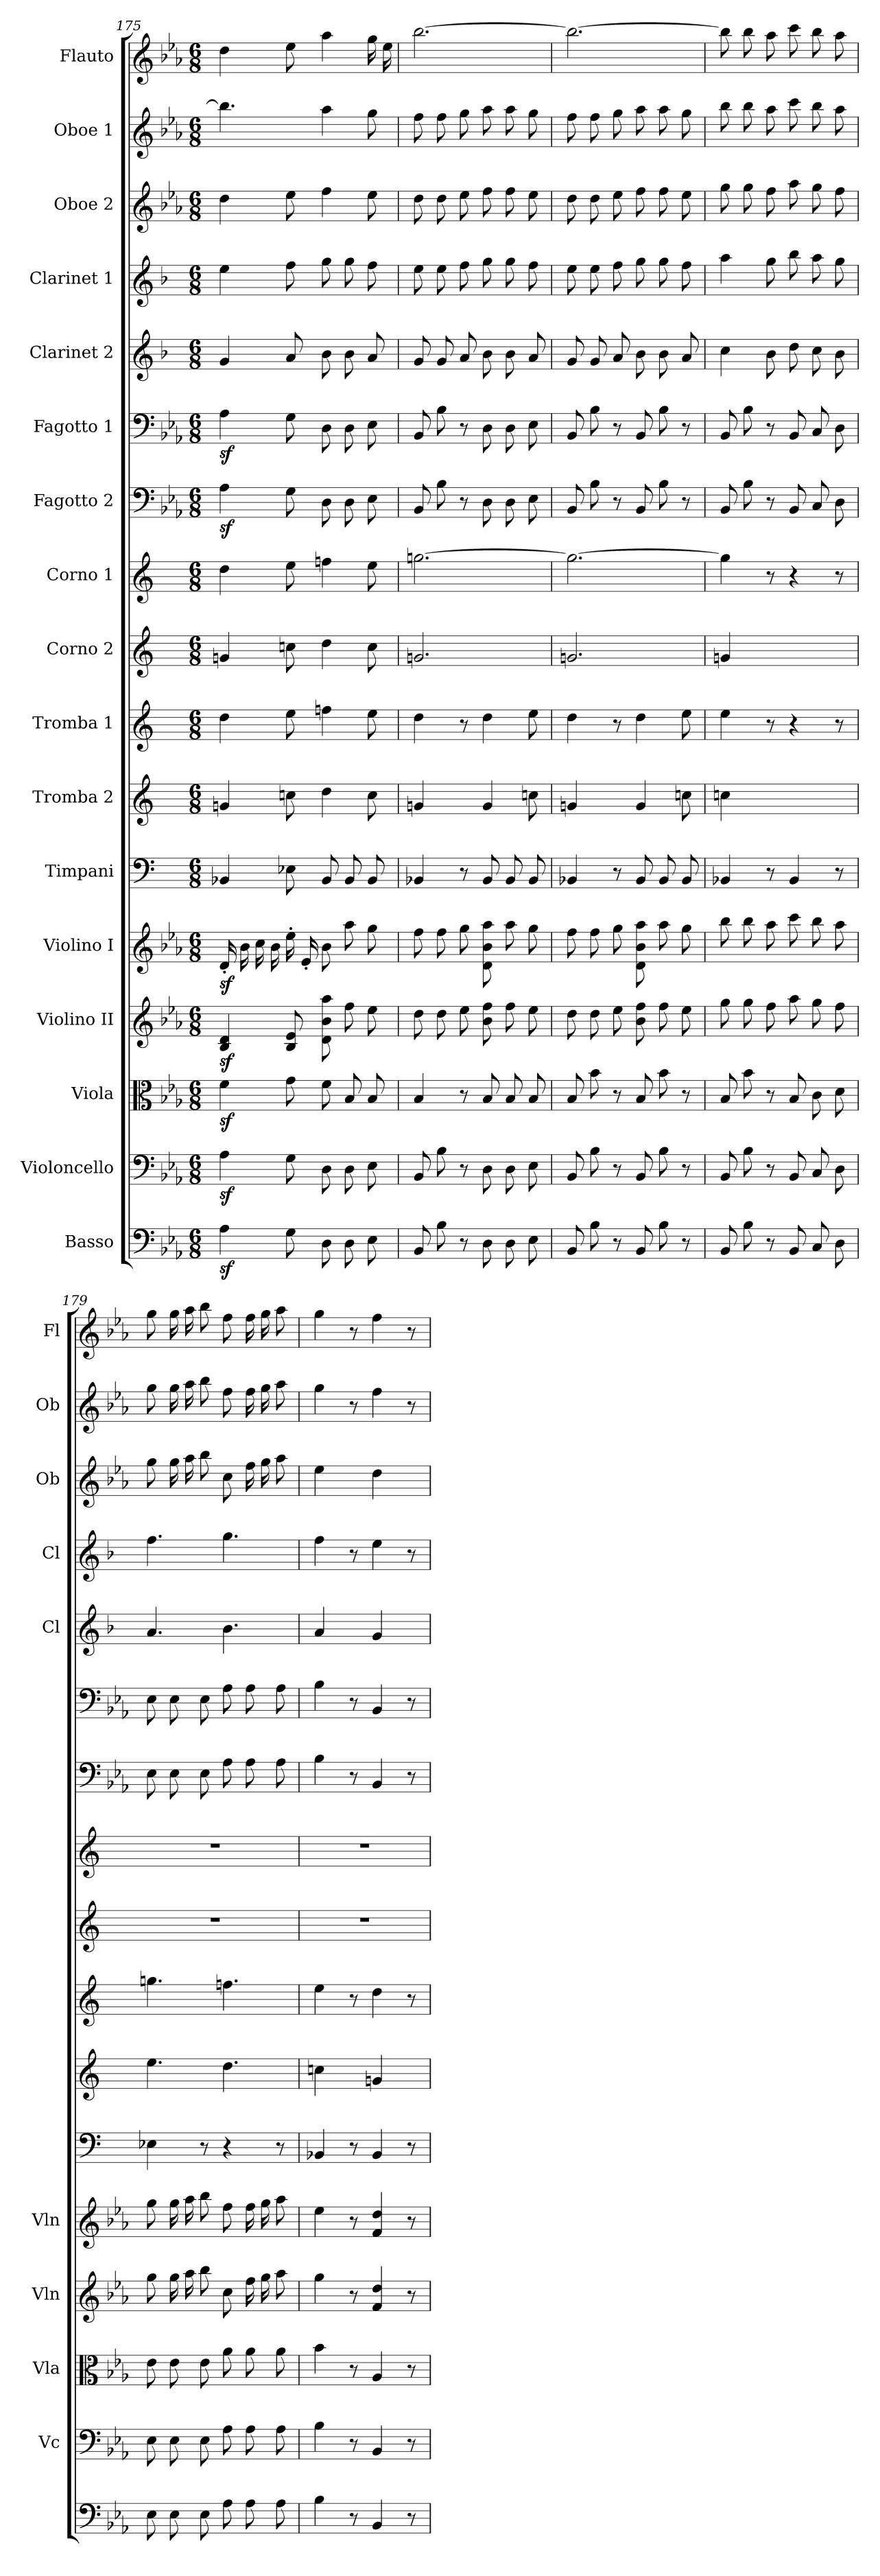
**kern	**dynam	**kern	**dynam	**kern	**dynam	**kern	**dynam	**kern	**dynam	**kern	**kern	**kern	**kern	**kern	**kern	**dynam	**kern	**dynam	**kern	**kern	**kern	**kern	**kern
*part17	*part17	*part16	*part16	*part15	*part15	*part14	*part14	*part13	*part13	*part12	*part11	*part10	*part9	*part8	*part7	*part7	*part6	*part6	*part5	*part4	*part3	*part2	*part1
*staff17	*staff17	*staff16	*staff16	*staff15	*staff15	*staff14	*staff14	*staff13	*staff13	*staff12	*staff11	*staff10	*staff9	*staff8	*staff7	*staff7	*staff6	*staff6	*staff5	*staff4	*staff3	*staff2	*staff1
*I"Basso	*	*I"Violoncello	*	*I"Viola	*	*I"Violino II	*	*I"Violino I	*	*I"Timpani	*I"Tromba 2	*I"Tromba 1	*I"Corno 2	*I"Corno 1	*I"Fagotto 2	*	*I"Fagotto 1	*	*I"Clarinet 2	*I"Clarinet 1	*I"Oboe 2	*I"Oboe 1	*I"Flauto
*	*	*I'Vc	*	*I'Vla	*	*I'Vln	*	*I'Vln	*	*	*	*	*	*	*	*	*	*	*I'Cl	*I'Cl	*I'Ob	*I'Ob	*I'Fl
*clefF4	*	*clefF4	*	*clefC3	*	*clefG2	*	*clefG2	*	*clefF4	*clefG2	*clefG2	*clefG2	*clefG2	*clefF4	*	*clefF4	*	*clefG2	*clefG2	*clefG2	*clefG2	*clefG2
*ITrd7c12	*	*	*	*	*	*	*	*	*	*	*ITrd-2c-3	*ITrd-2c-3	*ITrd5c9	*ITrd5c9	*	*	*	*	*ITrd1c2	*ITrd1c2	*	*	*
*k[b-e-a-]	*	*k[b-e-a-]	*	*k[b-e-a-]	*	*k[b-e-a-]	*	*k[b-e-a-]	*	*	*	*	*	*	*k[b-e-a-]	*	*k[b-e-a-]	*	*k[b-e-a-]	*k[b-e-a-]	*k[b-e-a-]	*k[b-e-a-]	*k[b-e-a-]
*M6/8	*	*M6/8	*	*M6/8	*	*M6/8	*	*M6/8	*	*M6/8	*M6/8	*M6/8	*M6/8	*M6/8	*M6/8	*	*M6/8	*	*M6/8	*M6/8	*M6/8	*M6/8	*M6/8
=175	=175	=175	=175	=175	=175	=175	=175	=175	=175	=175	=175	=175	=175	=175	=175	=175	=175	=175	=175	=175	=175	=175	=175
4AA-	sf	4A-	sf	4f	sf	4B- 4d	sf	16d'	sf	4BB-X	4b-X	4ff	4B-X	4f	4A-	sf	4A-	sf	4f	4dd	4dd	4.bb-]	4dd
.	.	.	.	.	.	.	.	16b-	.	.	.	.	.	.	.	.	.	.	.	.	.	.	.
.	.	.	.	.	.	.	.	16cc	.	.	.	.	.	.	.	.	.	.	.	.	.	.	.
.	.	.	.	.	.	.	.	16b-	.	.	.	.	.	.	.	.	.	.	.	.	.	.	.
8GG	.	8G	.	8g	.	8B- 8e-	.	16ee-'	.	8E-X	8ee-X	8gg	8e-X	8g	8G	.	8G	.	8g	8ee-	8ee-	.	8ee-
.	.	.	.	.	.	.	.	16e-'	.	.	.	.	.	.	.	.	.	.	.	.	.	.	.
8DD	.	8D	.	8f	.	8d 8b- 8aa-	.	8b-	.	8BB-	4ff	4aa-X	4f	4a-X	8D	.	8D	.	8a-	8ff	4ff	4aa-	4aa-
8DD	.	8D	.	8B-	.	8ff	.	8aa-	.	8BB-	.	.	.	.	8D	.	8D	.	8a-	8ff	.	.	.
8EE-	.	8E-	.	8B-	.	8ee-	.	8gg	.	8BB-	8ee-	8gg	8e-	8g	8E-	.	8E-	.	8g	8ee-	8ee-	8gg	16gg
.	.	.	.	.	.	.	.	.	.	.	.	.	.	.	.	.	.	.	.	.	.	.	16ee-
=176	=176	=176	=176	=176	=176	=176	=176	=176	=176	=176	=176	=176	=176	=176	=176	=176	=176	=176	=176	=176	=176	=176	=176
8BBB-	.	8BB-	.	4B-	.	8dd	.	8ff	.	4BB-X	4b-X	4ff	2.B-X	[2.b-X	8BB-	.	8BB-	.	8f	8dd	8dd	8ff	[2.bb-
8BB-	.	8B-	.	.	.	8dd	.	8ff	.	.	.	.	.	.	8B-	.	8B-	.	8f	8dd	8dd	8ff	.
8r	.	8r	.	8r	.	8ee-	.	8gg	.	8r	8ryy	8r	.	.	8r	.	8r	.	8g	8ee-	8ee-	8gg	.
8DD	.	8D	.	8B-	.	8b- 8ff	.	8d 8b- 8aa-	.	8BB-	4b-	4ff	.	.	8D	.	8D	.	8a-	8ff	8ff	8aa-	.
8DD	.	8D	.	8B-	.	8ff	.	8aa-	.	8BB-	.	.	.	.	8D	.	8D	.	8a-	8ff	8ff	8aa-	.
8EE-	.	8E-	.	8B-	.	8ee-	.	8gg	.	8BB-	8ee-X	8gg	.	.	8E-	.	8E-	.	8g	8ee-	8ee-	8gg	.
=177	=177	=177	=177	=177	=177	=177	=177	=177	=177	=177	=177	=177	=177	=177	=177	=177	=177	=177	=177	=177	=177	=177	=177
8BBB-	.	8BB-	.	8B-	.	8dd	.	8ff	.	4BB-X	4b-X	4ff	2.B-X	2.b-_	8BB-	.	8BB-	.	8f	8dd	8dd	8ff	2.bb-_
8BB-	.	8B-	.	8b-	.	8dd	.	8ff	.	.	.	.	.	.	8B-	.	8B-	.	8f	8dd	8dd	8ff	.
8r	.	8r	.	8r	.	8ee-	.	8gg	.	8r	8ryy	8r	.	.	8r	.	8r	.	8g	8ee-	8ee-	8gg	.
8BBB-	.	8BB-	.	8B-	.	8b- 8ff	.	8d 8b- 8aa-	.	8BB-	4b-	4ff	.	.	8BB-	.	8BB-	.	8a-	8ff	8ff	8aa-	.
8BB-	.	8B-	.	8b-	.	8ff	.	8aa-	.	8BB-	.	.	.	.	8B-	.	8B-	.	8a-	8ff	8ff	8aa-	.
8r	.	8r	.	8r	.	8ee-	.	8gg	.	8BB-	8ee-X	8gg	.	.	8r	.	8r	.	8g	8ee-	8ee-	8gg	.
=178	=178	=178	=178	=178	=178	=178	=178	=178	=178	=178	=178	=178	=178	=178	=178	=178	=178	=178	=178	=178	=178	=178	=178
8BBB-	.	8BB-	.	8B-	.	8gg	.	8bb-	.	4BB-X	4ee-X	4gg	4B-X	4b-]	8BB-	.	8BB-	.	4b-	4gg	8gg	8bb-	8bb-]
8BB-	.	8B-	.	8b-	.	8gg	.	8bb-	.	.	.	.	.	.	8B-	.	8B-	.	.	.	8gg	8bb-	8bb-
8r	.	8r	.	8r	.	8ff	.	8aa-	.	8r	8ryy	8r	8ryy	8r	8r	.	8r	.	8a-	8ff	8ff	8aa-	8aa-
8BBB-	.	8BB-	.	8B-	.	8aa-	.	8ccc	.	4BB-	4ryy	4r	4ryy	4r	8BB-	.	8BB-	.	8cc	8aa-	8aa-	8ccc	8ccc
8CC	.	8C	.	8c	.	8gg	.	8bb-	.	.	.	.	.	.	8C	.	8C	.	8b-	8gg	8gg	8bb-	8bb-
8DD	.	8D	.	8d	.	8ff	.	8aa-	.	8r	8ryy	8r	8ryy	8r	8D	.	8D	.	8a-	8ff	8ff	8aa-	8aa-
=179	=179	=179	=179	=179	=179	=179	=179	=179	=179	=179	=179	=179	=179	=179	=179	=179	=179	=179	=179	=179	=179	=179	=179
8EE-	.	8E-	.	8e-	.	8gg	.	8gg	.	4E-X	4.gg	4.bb-X	2.r	2.r	8E-	.	8E-	.	4.g	4.ee-	8gg	8gg	8gg
8EE-	.	8E-	.	8e-	.	16gg	.	16gg	.	.	.	.	.	.	8E-	.	8E-	.	.	.	16gg	16gg	16gg
.	.	.	.	.	.	16aa-	.	16aa-	.	.	.	.	.	.	.	.	.	.	.	.	16aa-	16aa-	16aa-
8EE-	.	8E-	.	8e-	.	8bb-	.	8bb-	.	8r	.	.	.	.	8E-	.	8E-	.	.	.	8bb-	8bb-	8bb-
8AA-	.	8A-	.	8a-	.	8cc	.	8ff	.	4r	4.ff	4.aa-X	.	.	8A-	.	8A-	.	4.a-	4.ff	8cc	8ff	8ff
8AA-	.	8A-	.	8a-	.	16ff	.	16ff	.	.	.	.	.	.	8A-	.	8A-	.	.	.	16ff	16ff	16ff
.	.	.	.	.	.	16gg	.	16gg	.	.	.	.	.	.	.	.	.	.	.	.	16gg	16gg	16gg
8AA-	.	8A-	.	8a-	.	8aa-	.	8aa-	.	8r	.	.	.	.	8A-	.	8A-	.	.	.	8aa-	8aa-	8aa-
=180	=180	=180	=180	=180	=180	=180	=180	=180	=180	=180	=180	=180	=180	=180	=180	=180	=180	=180	=180	=180	=180	=180	=180
4BB-	.	4B-	.	4b-	.	4gg	.	4ee-	.	4BB-X	4ee-X	4gg	2.r	2.r	4B-	.	4B-	.	4g	4ee-	4ee-	4gg	4gg
8r	.	8r	.	8r	.	8r	.	8r	.	8r	8ryy	8r	.	.	8r	.	8r	.	8ryy	8r	8ryy	8r	8r
4BBB-	.	4BB-	.	4A-	.	4f 4dd	.	4f 4dd	.	4BB-	4b-X	4ff	.	.	4BB-	.	4BB-	.	4f	4dd	4dd	4ff	4ff
8r	.	8r	.	8r	.	8r	.	8r	.	8r	8ryy	8r	.	.	8r	.	8r	.	8ryy	8r	8ryy	8r	8r
=	=	=	=	=	=	=	=	=	=	=	=	=	=	=	=	=	=	=	=	=	=	=	=
*-	*-	*-	*-	*-	*-	*-	*-	*-	*-	*-	*-	*-	*-	*-	*-	*-	*-	*-	*-	*-	*-	*-	*-
